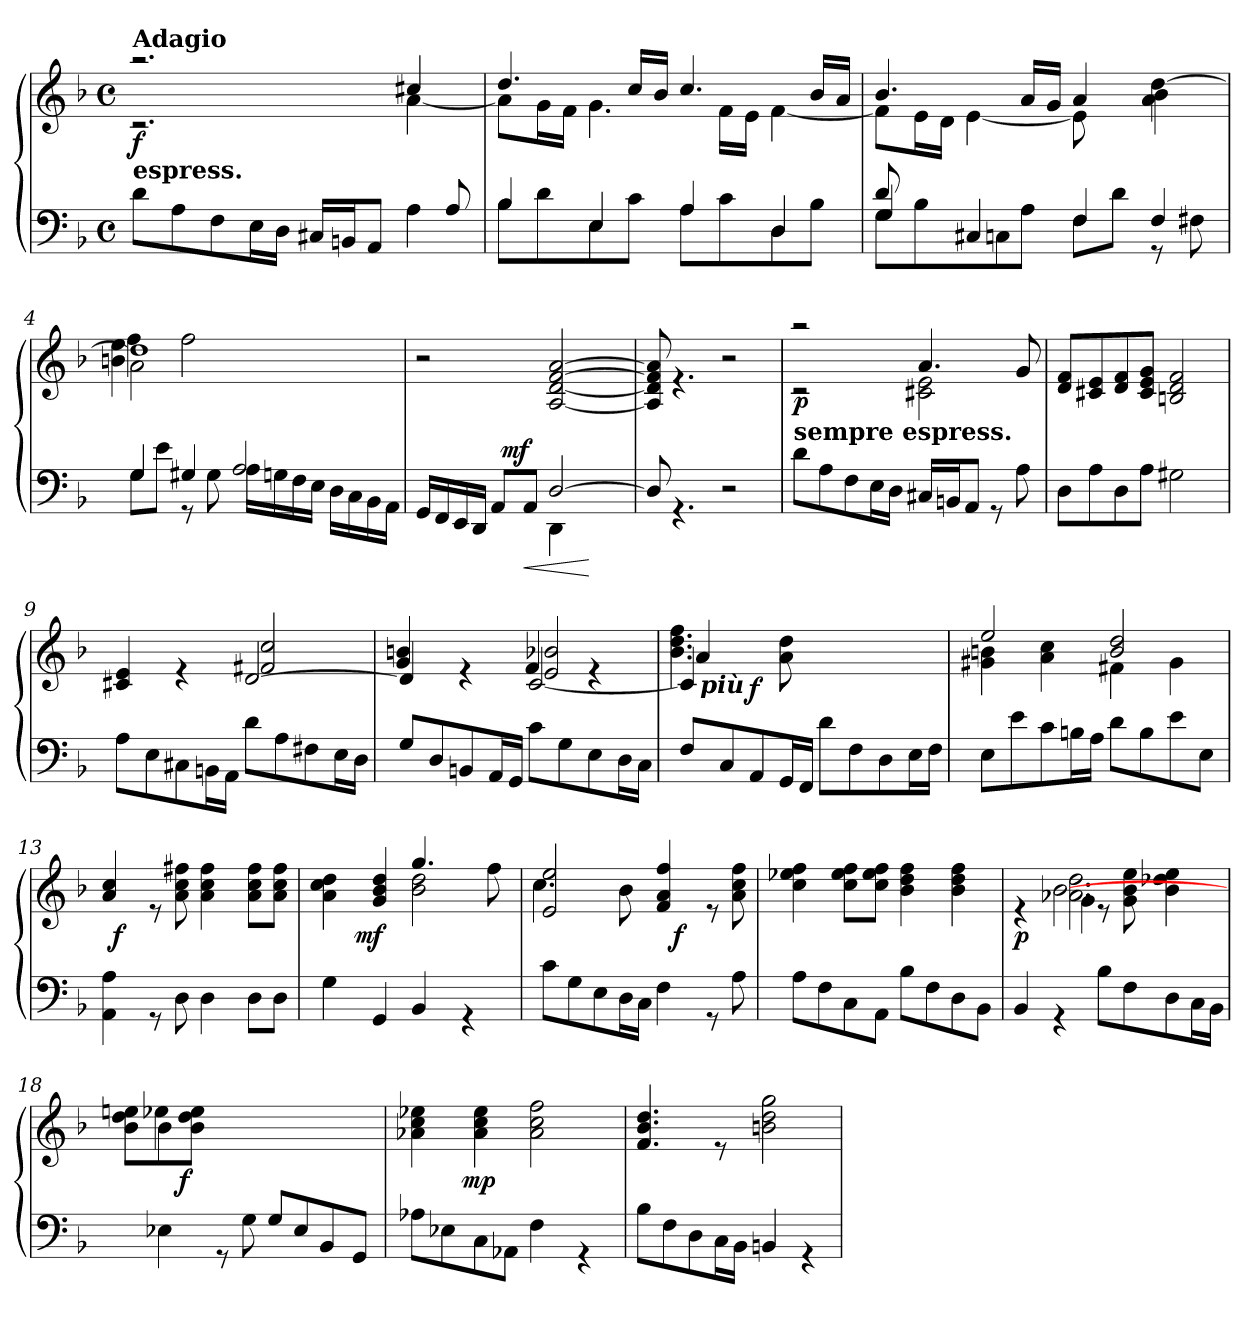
**kern	**dynam	**kern	**dynam
*part2	*part2	*part1	*part1
*staff2	*staff2	*staff1	*staff1
*clefF4	*	*clefG2	*
*k[b-]	*	*k[b-]	*
*F:	*	*F:	*
*M4/4	*	*M4/4	*
*met(c)	*	*met(c)	*
=1	=1	=1	=1
*^	*	*^	*
!	!	!	!LO:TX:a:B:t=Adagio	!	!
!	!	!	!LO:TX:b:B:t=espress.	!	!
!	!	!	!	!	!LO:DY:b
8d\L	2..ryy	.	2.raa	2.rc	f
8A\	.	.	.	.	.
8F\	.	.	.	.	.
16E\L	.	.	.	.	.
16D\JJ	.	.	.	.	.
16C#X/LL	.	.	.	.	.
16BBn/J	.	.	.	.	.
8AA/J	.	.	.	.	.
4A\	.	.	4cc#X/	[>4a\	.
.	8A/	.	.	.	.
=2	=2	=2	=2	=2	=2
4B-/	8B-\L	.	4.dd/	8a\L]	.
.	8d\	.	.	16g\L	.
.	.	.	.	16f\JJ	.
4E/	8E\	.	.	4.g\	.
.	8c\J	.	16cc/LL	.	.
.	.	.	16b-/JJ	.	.
4A/	8A\L	.	4.cc/	.	.
.	8c\	.	.	16f\LL	.
.	.	.	.	16e\JJ	.
4D/	8D\	.	.	[>4f\	.
.	8B-\J	.	16b-/LL	.	.
.	.	.	16a/JJ	.	.
=3	=3	=3	=3	=3	=3
*	*^	*	*	*^	*
8d/	4G/	8G\L	.	4.b-/	8f\L]	2.ryy	.
2..ryy	.	8B-\	.	.	16e\L	.	.
.	.	.	.	.	16d\JJ	.	.
.	4C#X/	8Cn\	.	.	[>4e\	.	.
.	.	8A\J	.	16a/LL	.	.	.
.	.	.	.	16g/JJ	.	.	.
.	4F/	8F\L	.	4a/	8e\]	.	.
.	.	8d\J	.	.	4.ryy	.	.
.	4F/	8rGG	.	[>4dd\	.	4a\ 4b-\	.
.	.	8F#X\	.	.	.	.	.
*	*v	*v	*	*	*	*	*
=4	=4	=4	=4	=4	=4	=4
*	*	*	*	*	*^	*
4G/	8G\L	.	1dd]	4ff\	2a\	4bn\ 4ee\	.
.	8e\J	.	.	.	.	.	.
4G#X/	8rGG	.	.	2.ryy	.	2ff\	.
.	8G#\	.	.	.	.	.	.
2A/	16A\LL	.	.	.	2ryy	.	.
.	16Gn\	.	.	.	.	.	.
.	16F\	.	.	.	.	.	.
.	16E\JJ	.	.	.	.	.	.
.	16D\LL	.	.	.	.	4ryy	.
.	16C\	.	.	.	.	.	.
.	16BB-\	.	.	.	.	.	.
.	16AA\JJ	.	.	.	.	.	.
*	*	*	*v	*v	*v	*v	*
!!LO:LB:g=z
=5	=5	=5	=5	=5
*	*^	*	*	*
16GG/LL	2ryy	4ryy	.	2r	.
16FF/	.	.	.	.	.
16EE/	.	.	.	.	.
16DD/JJ	.	.	.	.	.
8AA/L	.	32ryy	.	.	.
!	!	!	!LO:DY:a	!	!
.	.	2ryy	mf	.	.
!	!	!	!LO:HP:b	!	!
8AA/J	.	.	<	.	.
[<2D/	4DD\	.	.	[<2A/ [<2d/ [<2f/ [<2a/	.
.	4ryy	.	[	.	.
.	.	8..ryy	.	.	.
*v	*v	*v	*	*	*
=6	=6	=6	=6
8D/]	.	8A/] 8d/] 8f/] 8a/]	.
4.rGG	.	4.re	.
2r	.	2r	.
=7	=7	=7	=7
*	*	*^	*
!	!	!LO:TX:b:B:t=sempre espress.	!	!
!	!	!	!	!LO:DY:b
8d\L	.	2raa	2rc	p
8A\	.	.	.	.
8F\	.	.	.	.
16E\L	.	.	.	.
16D\JJ	.	.	.	.
16C#X/LL	.	4.a/	2c#X\ 2e\	.
16BBn/J	.	.	.	.
8AA/J	.	.	.	.
8rGG	.	.	.	.
8A\	.	8g/	.	.
*	*	*v	*v	*
=8	=8	=8	=8
8D\L	.	8d/ 8f/L	.
8A\	.	8c#X/ 8e/	.
8D\	.	8d/ 8f/	.
8A\J	.	8c#/ 8e/ 8g/J	.
2G#X\	.	2Bn/ 2d/ 2f/	.
!!LO:LB:g=z
=9	=9	=9	=9
*	*	*^	*
8A\L	.	4c#X/ 4e/	2ryy	.
8E\	.	.	.	.
8C#X\	.	4re	.	.
16BBn\L	.	.	.	.
16AA\JJ	.	.	.	.
8d\L	.	[<2d/	2f#X/ 2cc/	.
8A\	.	.	.	.
8F#X\	.	.	.	.
16E\L	.	.	.	.
16D\JJ	.	.	.	.
=10	=10	=10	=10	=10
*	*	*^	*^	*
8G/L	.	4d/]	4g/ 4bn/	2ryy	2ryy	.
8D/	.	.	.	.	.	.
8BBn/	.	2.ryy	4re	.	.	.
16AA/L	.	.	.	.	.	.
16GG/JJ	.	.	.	.	.	.
8c\L	.	.	[<2c/	2e/ 2b-X/	4f/	.
8G\	.	.	.	.	.	.
8E\	.	.	.	.	4re	.
16D\L	.	.	.	.	.	.
16C\JJ	.	.	.	.	.	.
=11	=11	=11	=11	=11	=11	=11
8F/L	.	16ryy	4c/]	4.b-\ 4.dd\ 4.ff\	4a/	.
!	!	!LO:TX:b:Bi:t=più	!	!	!	!
.	.	8.ryy	.	.	.	.
8C/	.	.	.	.	.	.
!	!	!	!	!	!	!LO:DY:b
8AA/	.	2ryy	2ryy	.	8ryy	f
16GG/L	.	.	.	2ryy	8a\ 8dd\	.
16FF/JJ	.	.	.	.	.	.
8d\L	.	.	.	.	2ryy	.
8F\	.	.	.	.	.	.
8D\	.	4ryy	4ryy	.	.	.
16E\L	.	.	.	8ryy	.	.
16F\JJ	.	.	.	.	.	.
*	*	*	*v	*v	*v	*
=12	=12	=12	=12	=12
8E\L	.	2ee/	4g#X\ 4bn\	.
8e\	.	.	.	.
8c\	.	.	4a\ 4cc\	.
16Bn\L	.	.	.	.
16A\JJ	.	.	.	.
8d\L	.	2b/ 2dd/	4f#X\	.
8B\	.	.	.	.
8e\	.	.	4g#\	.
8E\J	.	.	.	.
!!LO:LB:g=z	!!
=13	=13	=13	=13	=13
4AA\ 4A\	.	4a/ 4cc/	32ryy	.
!	!	!	!	!LO:DY:b
.	.	.	2ryy	f
8rGG	.	8re	.	.
8D\	.	8a\ 8cc\ 8ff#X\	.	.
4D\	.	4a\ 4cc\ 4ff#\	.	.
.	.	.	4...ryy	.
8D\L	.	8a\ 8cc\ 8ff#\L	.	.
8D\J	.	8a\ 8cc\ 8ff#\J	.	.
=14	=14	=14	=14	=14
*	*	*	*^	*
4G\	.	4a\ 4cc\ 4dd\	2ryy	8.ryy	.
!	!	!	!	!	!LO:DY:b
.	.	.	.	2ryy	mf
4GG/	.	4g/ 4b-/ 4dd/	.	.	.
4BB-/	.	4.gg/	2b-\ 2dd\	.	.
.	.	.	.	4ryy	.
4rGG	.	.	.	.	.
.	.	8ff\	.	.	.
.	.	.	.	16ryy	.
=15	=15	=15	=15	=15	=15
8c\L	.	2e/ 2ee/	4.cc\	2ryy	.
8G\	.	.	.	.	.
8E\	.	.	.	.	.
16D\L	.	.	8b-\	.	.
16C\JJ	.	.	.	.	.
4F\	.	4f/ 4a/ 4ff/	2ryy	16ryy	.
!	!	!	!	!	!LO:DY:b
.	.	.	.	4..ryy	f
8rGG	.	8re	.	.	.
8A\	.	8a\ 8cc\ 8ff\	.	.	.
*	*	*v	*v	*v	*
=16	=16	=16	=16
8A\L	.	4cc\ 4ee-X\ 4ff\	.
8F\	.	.	.
8C\	.	8cc\ 8ee-\ 8ff\L	.
8AA\J	.	8cc\ 8ee-\ 8ff\J	.
8B-\L	.	4b-\ 4dd\ 4ff\	.
8F\	.	.	.
8D\	.	4b-\ 4dd\ 4ff\	.
8BB-\J	.	.	.
!!LO:LB:g=z
=17	=17	=17	=17
*	*	*^	*
*	*	*	*^	*
!	!	!	!	!	!LO:DY:b
4BB-/	.	4re	4ryy	4ryy	p
4rGG	.	[>2.b-\	2.a-X\ 2.dd\	4g\	.
8B-\L	.	.	.	8re	.
8F\	.	.	.	8g\ 8b-\ 8ee\	.
8D\	.	.	.	4b-\ 4dd-X\ 4ee\	.
16C\L	.	.	.	.	.
16BB-\JJ	.	.	.	.	.
=18	=18	=18	=18	=18	=18
*	*	*	*	*^	*
4E-X\	.	16.ryy	4b-\	4ee-X\	8b-\ 8dd\ 8ee\L	.
!	!	!	!	!	!	!LO:DY:b
.	.	2.ryy	.	.	.	f
.	.	.	.	.	8b-\ 8dd\ 8ee\J	.
8rGG	.	.	2.ryy	2.ryy	2.ryy	.
8G\	.	.	.	.	.	.
8G/L	.	.	.	.	.	.
8E-/	.	.	.	.	.	.
8BB-/	.	.	.	.	.	.
.	.	8ryy	.	.	.	.
8GG/J	.	.	.	.	.	.
.	.	32ryy	.	.	.	.
*	*	*	*v	*v	*v	*
=19	=19	=19	=19	=19
8A-X\L	.	4a-X\ 4cc\ 4ee-X\	8..ryy	.
8E-X\	.	.	.	.
!	!	!	!	!LO:DY:b
.	.	.	2ryy	mp
8C\	.	4a-\ 4cc\ 4ee-\	.	.
8AA-X\J	.	.	.	.
4F\	.	2a-\ 2cc\ 2ff\	.	.
.	.	.	4ryy	.
4rGG	.	.	.	.
.	.	.	32ryy	.
*	*	*v	*v	*
=20	=20	=20	=20
8B-\L	.	4.f/ 4.b-/ 4.dd/	.
8F\	.	.	.
8D\	.	.	.
16C\L	.	8re	.
16BB-\JJ	.	.	.
4BBn/	.	2bn\ 2dd\ 2gg\	.
4rGG	.	.	.
=	=	=	=
*-	*-	*-	*-
